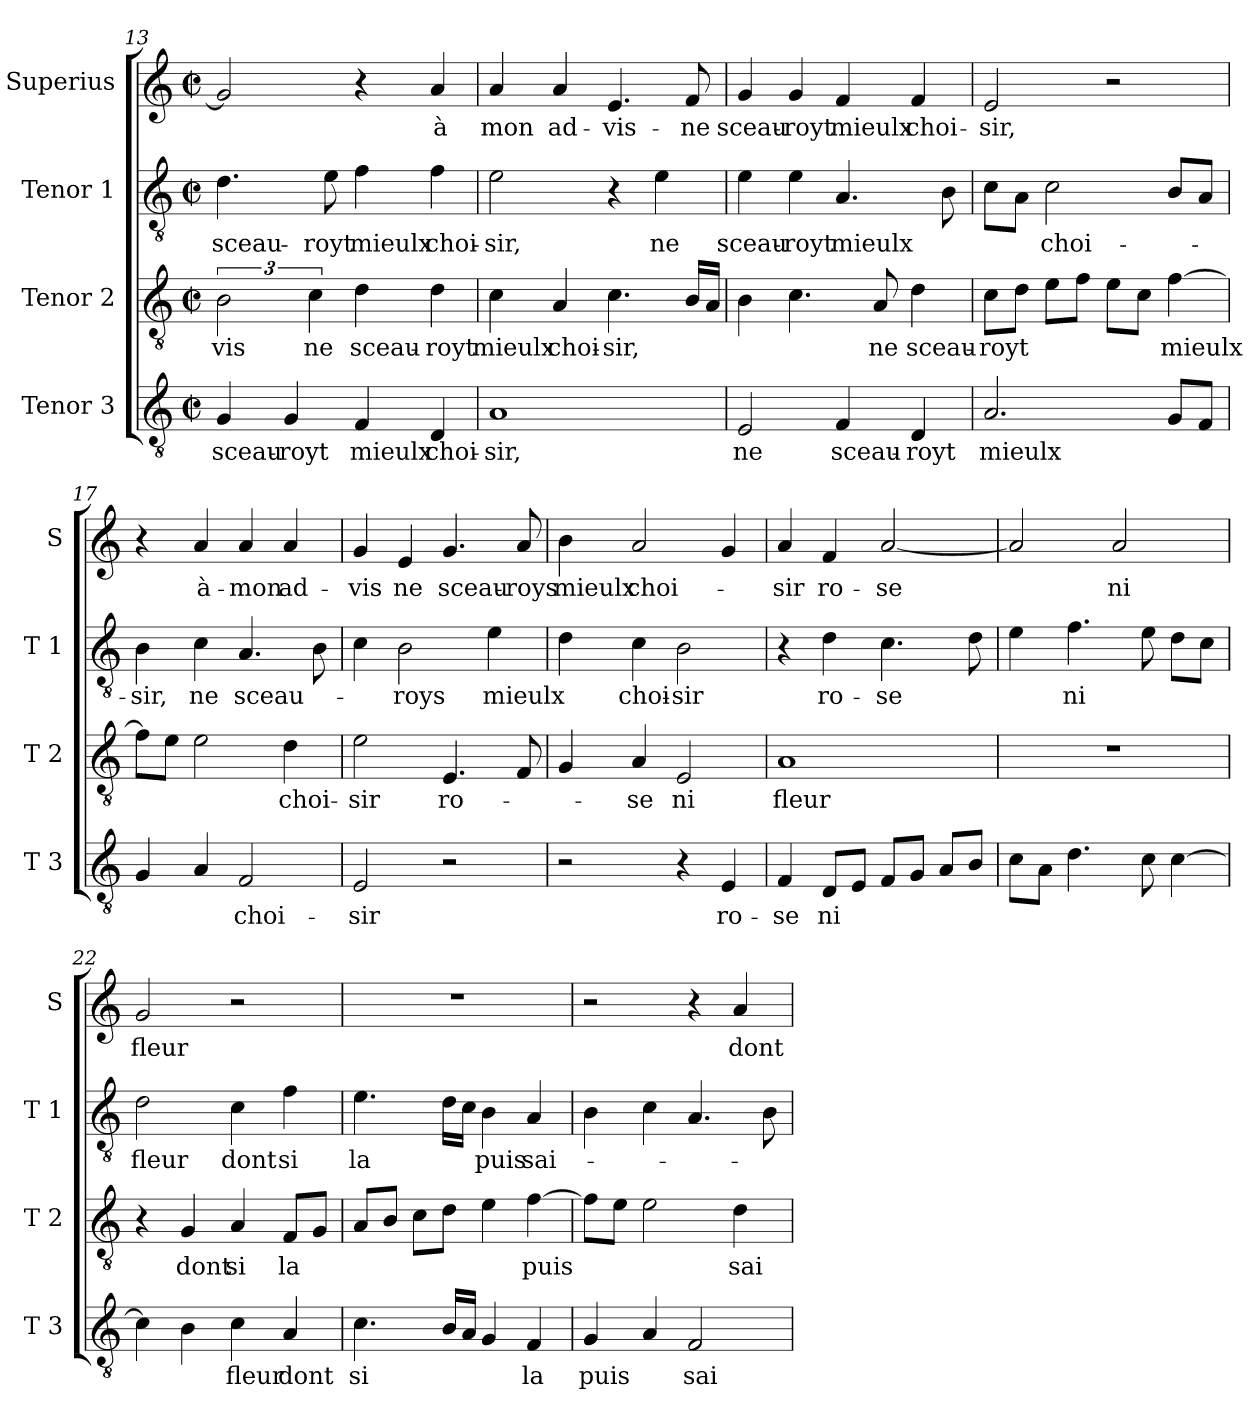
**kern	**text	**kern	**text	**kern	**text	**kern	**text
*part4	*part4	*part3	*part3	*part2	*part2	*part1	*part1
*staff4	*staff4	*staff3	*staff3	*staff2	*staff2	*staff1	*staff1
*I"Tenor 3	*	*I"Tenor 2	*	*I"Tenor 1	*	*I"Superius	*
*I'T 3	*	*I'T 2	*	*I'T 1	*	*I'S	*
*clefGv2	*	*clefGv2	*	*clefGv2	*	*clefG2	*
*k[]	*	*k[]	*	*k[]	*	*k[]	*
*C:	*	*C:	*	*C:	*	*C:	*
*M2/2	*	*M2/2	*	*M2/2	*	*M2/2	*
*met(c|)	*	*met(c|)	*	*met(c|)	*	*met(c|)	*
=13	=13	=13	=13	=13	=13	=13	=13
!	!LO:LY:b	!	!LO:LY:b	!	!LO:LY:b	!	!
4G/	sceau-	3B\	-vis	4.d\	sceau-	2g/]	.
!	!LO:LY:b	!	!	!	!	!	!
4G/	-royt	.	.	.	.	.	.
!	!	!	!LO:LY:b	!	!	!	!
.	.	6c\	ne	.	.	.	.
!	!	!	!	!	!LO:LY:b	!	!
.	.	.	.	8e\	-royt	.	.
!	!LO:LY:b	!	!LO:LY:b	!	!LO:LY:b	!	!
4F/	mieulx	4d\	sceau-	4f\	mieulx	4r	.
!	!LO:LY:b	!	!LO:LY:b	!	!LO:LY:b	!	!LO:LY:b
4D/	choi-	4d\	-royt	4f\	choi-	4a/	à
=14	=14	=14	=14	=14	=14	=14	=14
!	!LO:LY:b	!	!LO:LY:b	!	!LO:LY:b	!	!LO:LY:b
1A	-sir,	4c\	mieulx	2e\	-sir,	4a/	mon
!	!	!	!LO:LY:b	!	!	!	!LO:LY:b
.	.	4A/	choi-	.	.	4a/	ad-
!	!	!	!LO:LY:b	!	!	!	!LO:LY:b
.	.	4.c\	-sir,	4r	.	4.e/	-vis-
!	!	!	!	!	!LO:LY:b	!	!
.	.	.	.	4e\	ne	.	.
!	!	!	!	!	!	!	!LO:LY:b
.	.	16B/LL	.	.	.	8f/	-ne
.	.	16A/JJ	.	.	.	.	.
=15	=15	=15	=15	=15	=15	=15	=15
!	!LO:LY:b	!	!	!	!LO:LY:b	!	!LO:LY:b
2E/	ne	4B\	.	4e\	sceau-	4g/	sceau-
!	!	!	!	!	!LO:LY:b	!	!LO:LY:b
.	.	4.c\	.	4e\	-royt	4g/	-royt
!	!LO:LY:b	!	!	!	!LO:LY:b	!	!LO:LY:b
4F/	sceau-	.	.	4.A/	mieulx	4f/	mieulx
!	!	!	!LO:LY:b	!	!	!	!
.	.	8A/	ne	.	.	.	.
!	!LO:LY:b	!	!LO:LY:b	!	!	!	!LO:LY:b
4D/	-royt	4d\	sceau-	.	.	4f/	choi-
.	.	.	.	8B\	.	.	.
!!LO:PB:g=z
=16	=16	=16	=16	=16	=16	=16	=16
!	!LO:LY:b	!	!LO:LY:b	!	!	!	!LO:LY:b
2.A/	mieulx	8c\L	-royt	8c\L	.	2e/	-sir,
.	.	8d\J	.	8A\J	.	.	.
!	!	!	!	!	!LO:LY:b	!	!
.	.	8e\L	.	2c\	choi-	.	.
.	.	8f\J	.	.	.	.	.
.	.	8e\L	.	.	.	2r	.
.	.	8c\J	.	.	.	.	.
!	!	!	!LO:LY:b	!	!	!	!
8G/L	.	[4f\	mieulx	8B/L	.	.	.
8F/J	.	.	.	8A/J	.	.	.
=17	=17	=17	=17	=17	=17	=17	=17
!	!	!	!	!	!LO:LY:b	!	!
4G/	.	8f\L]	.	4B\	-sir,	4r	.
.	.	8e\J	.	.	.	.	.
!	!	!	!	!	!LO:LY:b	!	!LO:LY:b
4A/	.	2e\	.	4c\	ne	4a/	à-
!	!LO:LY:b	!	!	!	!LO:LY:b	!	!LO:LY:b
2F/	choi-	.	.	4.A/	sceau-	4a/	-mon
!	!	!	!LO:LY:b	!	!	!	!LO:LY:b
.	.	4d\	choi-	.	.	4a/	ad-
.	.	.	.	8B\	.	.	.
=18	=18	=18	=18	=18	=18	=18	=18
!	!LO:LY:b	!	!LO:LY:b	!	!	!	!LO:LY:b
2E/	-sir	2e\	-sir	4c\	.	4g/	-vis
!	!	!	!	!	!LO:LY:b	!	!LO:LY:b
.	.	.	.	2B\	-roys	4e/	ne
!	!	!	!LO:LY:b	!	!	!	!LO:LY:b
2r	.	4.E/	ro-	.	.	4.g/	sceau-
!	!	!	!	!	!LO:LY:b	!	!
.	.	.	.	4e\	mieulx	.	.
!	!	!	!	!	!	!	!LO:LY:b
.	.	8F/	.	.	.	8a/	-roys
=19	=19	=19	=19	=19	=19	=19	=19
!	!	!	!	!	!	!	!LO:LY:b
2r	.	4G/	.	4d\	.	4b\	mieulx
!	!	!	!LO:LY:b	!	!LO:LY:b	!	!LO:LY:b
.	.	4A/	-se	4c\	choi-	2a/	choi-
!	!	!	!LO:LY:b	!	!LO:LY:b	!	!
4r	.	2E/	ni	2B\	-sir	.	.
!	!LO:LY:b	!	!	!	!	!	!
4E/	ro-	.	.	.	.	4g/	.
=20	=20	=20	=20	=20	=20	=20	=20
!	!LO:LY:b	!	!LO:LY:b	!	!	!	!LO:LY:b
4F/	-se	1A	fleur	4r	.	4a/	-sir
!	!LO:LY:b	!	!	!	!LO:LY:b	!	!LO:LY:b
8D/L	ni	.	.	4d\	ro-	4f/	ro-
8E/J	.	.	.	.	.	.	.
!	!	!	!	!	!LO:LY:b	!	!LO:LY:b
8F/L	.	.	.	4.c\	-se	[2a/	-se
8G/J	.	.	.	.	.	.	.
8A/L	.	.	.	.	.	.	.
8B/J	.	.	.	8d\	.	.	.
!!LO:LB:g=z
=21	=21	=21	=21	=21	=21	=21	=21
8c\L	.	1r	.	4e\	.	2a/]	.
8A\J	.	.	.	.	.	.	.
!	!	!	!	!	!LO:LY:b	!	!
4.d\	.	.	.	4.f\	ni	.	.
!	!	!	!	!	!	!	!LO:LY:b
.	.	.	.	.	.	2a/	ni
8c\	.	.	.	8e\	.	.	.
[4c\	.	.	.	8d\L	.	.	.
.	.	.	.	8c\J	.	.	.
=22	=22	=22	=22	=22	=22	=22	=22
!	!	!	!	!	!LO:LY:b	!	!LO:LY:b
4c\]	.	4r	.	2d\	fleur	2g/	fleur
!	!	!	!LO:LY:b	!	!	!	!
4B\	.	4G/	dont	.	.	.	.
!	!LO:LY:b	!	!LO:LY:b	!	!LO:LY:b	!	!
4c\	fleur	4A/	si	4c\	dont	2r	.
!	!LO:LY:b	!	!LO:LY:b	!	!LO:LY:b	!	!
4A/	dont	8F/L	la	4f\	si	.	.
.	.	8G/J	.	.	.	.	.
=23	=23	=23	=23	=23	=23	=23	=23
!	!LO:LY:b	!	!	!	!LO:LY:b	!	!
4.c\	si	8A/L	.	4.e\	la	1r	.
.	.	8B/J	.	.	.	.	.
.	.	8c\L	.	.	.	.	.
16B/LL	.	8d\J	.	16d\LL	.	.	.
16A/JJ	.	.	.	16c\JJ	.	.	.
!	!	!	!	!	!LO:LY:b	!	!
4G/	.	4e\	.	4B\	puis	.	.
!	!LO:LY:b	!	!LO:LY:b	!	!LO:LY:b	!	!
4F/	la	[4f\	puis	4A/	sai-	.	.
=24	=24	=24	=24	=24	=24	=24	=24
!	!LO:LY:b	!	!	!	!	!	!
4G/	puis	8f\L]	.	4B\	.	2r	.
.	.	8e\J	.	.	.	.	.
4A/	.	2e\	.	4c\	.	.	.
!	!LO:LY:b	!	!	!	!	!	!
2F/	sai-	.	.	4.A/	.	4r	.
!	!	!	!LO:LY:b	!	!	!	!LO:LY:b
.	.	4d\	sai-	.	.	4a/	dont
.	.	.	.	8B\	.	.	.
=	=	=	=	=	=	=	=
*-	*-	*-	*-	*-	*-	*-	*-
